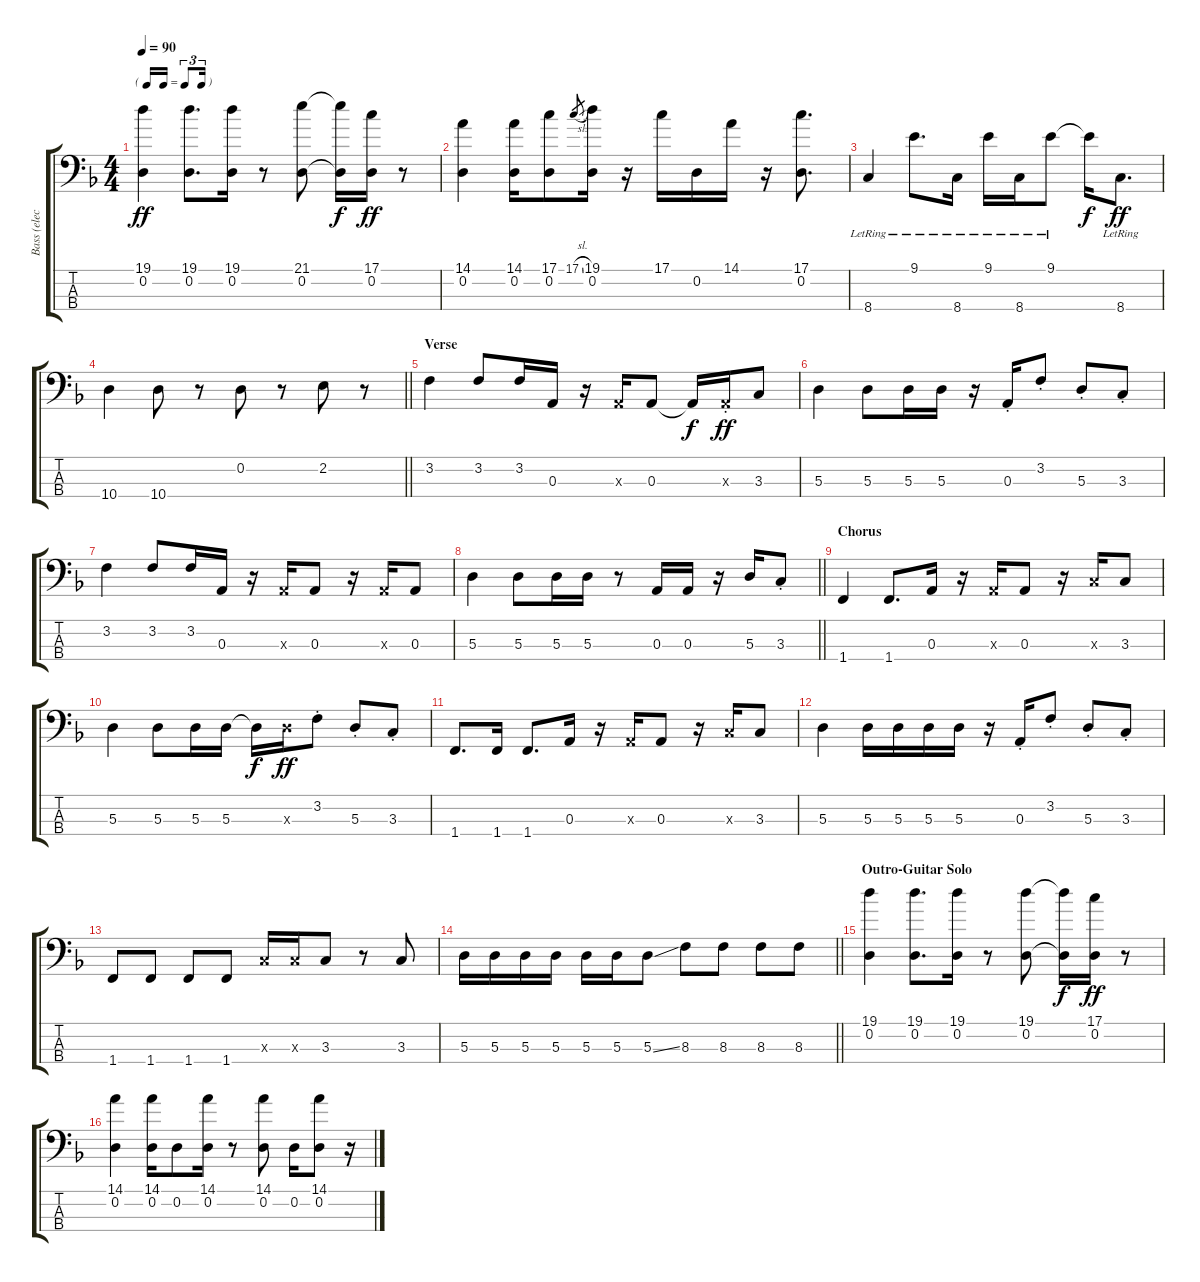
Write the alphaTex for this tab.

\track ("Bass (elec.)" "Bass (elec") {instrument electricbassfinger}
\staff {score tabs}
\tuning (G2 D2 A1 E1) {hide}
\ts (4 4)
\tf triplet16th
\tempo 90
\clef f4
\ks f
(19.1 0.2).4{dy ff} (19.1 0.2).8{d} (19.1 0.2).16 r.8 (21.1 0.2).8 (21.1{t} 0.2{t}).16{dy f} (17.1 0.2).16{dy ff} r.8 |
(14.1 0.2).4 (14.1 0.2).16 (17.1 0.2).8 17.1{sl}.8{gr} (19.1 0.2).16 r.16 17.1.16 0.2.16 14.1.16 r.16 (17.1 0.2).8{d} |
8.4{lr}.4 9.1{lr}.8{d} 8.4{lr}.16 9.1{lr}.16 8.4{lr}.16 9.1{lr}.8 9.1{t}.16{dy f} 8.4{lr}.8{d dy ff} |
\barLineRight lightlight
10.4.4 10.4.8 r.8 0.2.8 r.8 2.2.8 r.8 |
\section ("" "Verse")
3.2.4 3.2.8 3.2.16 0.3.16 r.16 0.3{x}.16 0.3.8 0.3{t}.16{dy f} 0.3{st x}.16{dy ff} 3.3.8 |
5.3.4 5.3.8 5.3.16 5.3.16 r.16 0.3{st}.16 3.2{st}.8 5.3{st}.8 3.3{st}.8 |
3.2.4 3.2.8 3.2.16 0.3.16 r.16 0.3{x}.16 0.3.8 r.16 0.3{x}.16 0.3.8 |
\barLineRight lightlight
5.3.4 5.3.8 5.3.16 5.3.16 r.8 0.3.16 0.3.16 r.16 5.3.16 3.3{st}.8 |
\section ("" "Chorus")
1.4.4 1.4.8{d} 0.3.16 r.16 0.3{x}.16 0.3.8 r.16 3.3{x}.16 3.3.8 |
5.3.4 5.3.8 5.3.16 5.3.16 5.3{t}.16{dy f} 5.3{x}.16{dy ff} 3.2{st}.8 5.3{st}.8 3.3{st}.8 |
1.4.8{d} 1.4.16 1.4.8{d} 0.3.16 r.16 0.3{x}.16 0.3.8 r.16 3.3{x}.16 3.3.8 |
5.3.4 5.3.16 5.3.16 5.3.16 5.3.16 r.16 0.3{st}.16 3.2{st}.8 5.3{st}.8 3.3{st}.8 |
1.4.8 1.4.8 1.4.8 1.4.8 3.3{x}.16 3.3{x}.16 3.3.8 r.8 3.3.8 |
\barLineRight lightlight
5.3.16 5.3.16 5.3.16 5.3.16 5.3.16 5.3.16 5.3{ss}.8 8.3.8 8.3.8 8.3.8 8.3.8 |
\section ("" "Outro-Guitar Solo")
(19.1 0.2).4 (19.1 0.2).8{d} (19.1 0.2).16 r.8 (19.1 0.2).8 (19.1{t} 0.2{t}).16{dy f} (17.1 0.2).16{dy ff} r.8 |
(14.1 0.2).4 (14.1 0.2).16 0.2.8 (14.1 0.2).16 r.8 (14.1 0.2).8 0.2.16 (14.1 0.2).8 r.16
